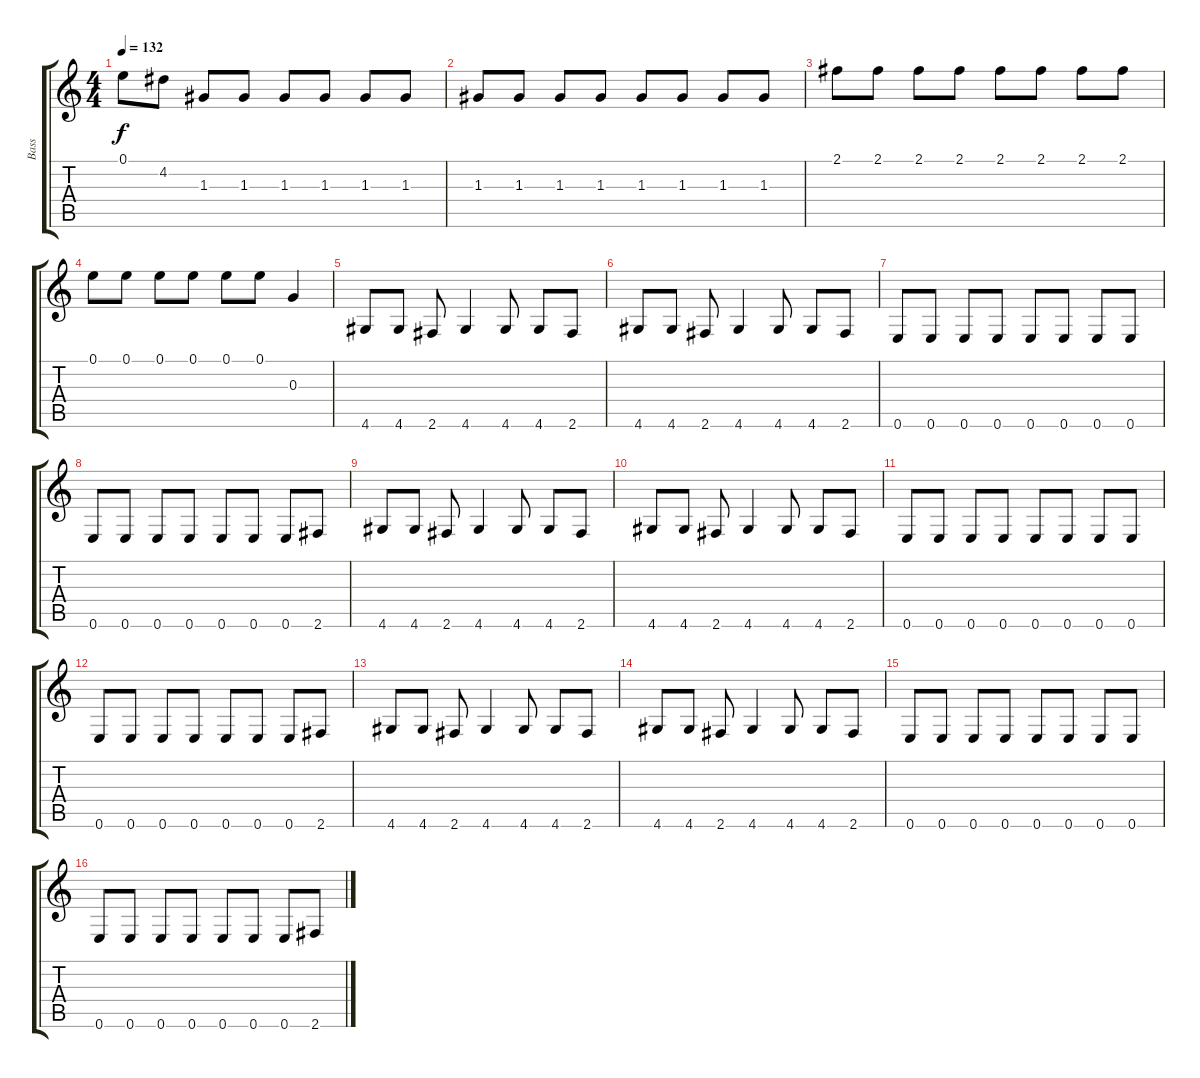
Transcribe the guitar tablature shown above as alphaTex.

\track ("Bass" "Bass") {instrument electricbasspick}
\staff {score tabs}
\tuning (E4 B3 G3 D3 A2 E2) {hide}
\ts (4 4)
\tempo 132
\clef g2
\ks c
0.1.8{dy f} 4.2.8 1.3.8 1.3.8 1.3.8 1.3.8 1.3.8 1.3.8 |
1.3.8 1.3.8 1.3.8 1.3.8 1.3.8 1.3.8 1.3.8 1.3.8 |
2.1.8 2.1.8 2.1.8 2.1.8 2.1.8 2.1.8 2.1.8 2.1.8 |
0.1.8 0.1.8 0.1.8 0.1.8 0.1.8 0.1.8 0.3.4 |
4.6.8 4.6.8 2.6.8 4.6.4 4.6.8 4.6.8 2.6.8 |
4.6.8 4.6.8 2.6.8 4.6.4 4.6.8 4.6.8 2.6.8 |
0.6.8 0.6.8 0.6.8 0.6.8 0.6.8 0.6.8 0.6.8 0.6.8 |
0.6.8 0.6.8 0.6.8 0.6.8 0.6.8 0.6.8 0.6.8 2.6.8 |
4.6.8 4.6.8 2.6.8 4.6.4 4.6.8 4.6.8 2.6.8 |
4.6.8 4.6.8 2.6.8 4.6.4 4.6.8 4.6.8 2.6.8 |
0.6.8 0.6.8 0.6.8 0.6.8 0.6.8 0.6.8 0.6.8 0.6.8 |
0.6.8 0.6.8 0.6.8 0.6.8 0.6.8 0.6.8 0.6.8 2.6.8 |
4.6.8 4.6.8 2.6.8 4.6.4 4.6.8 4.6.8 2.6.8 |
4.6.8 4.6.8 2.6.8 4.6.4 4.6.8 4.6.8 2.6.8 |
0.6.8 0.6.8 0.6.8 0.6.8 0.6.8 0.6.8 0.6.8 0.6.8 |
0.6.8 0.6.8 0.6.8 0.6.8 0.6.8 0.6.8 0.6.8 2.6.8
